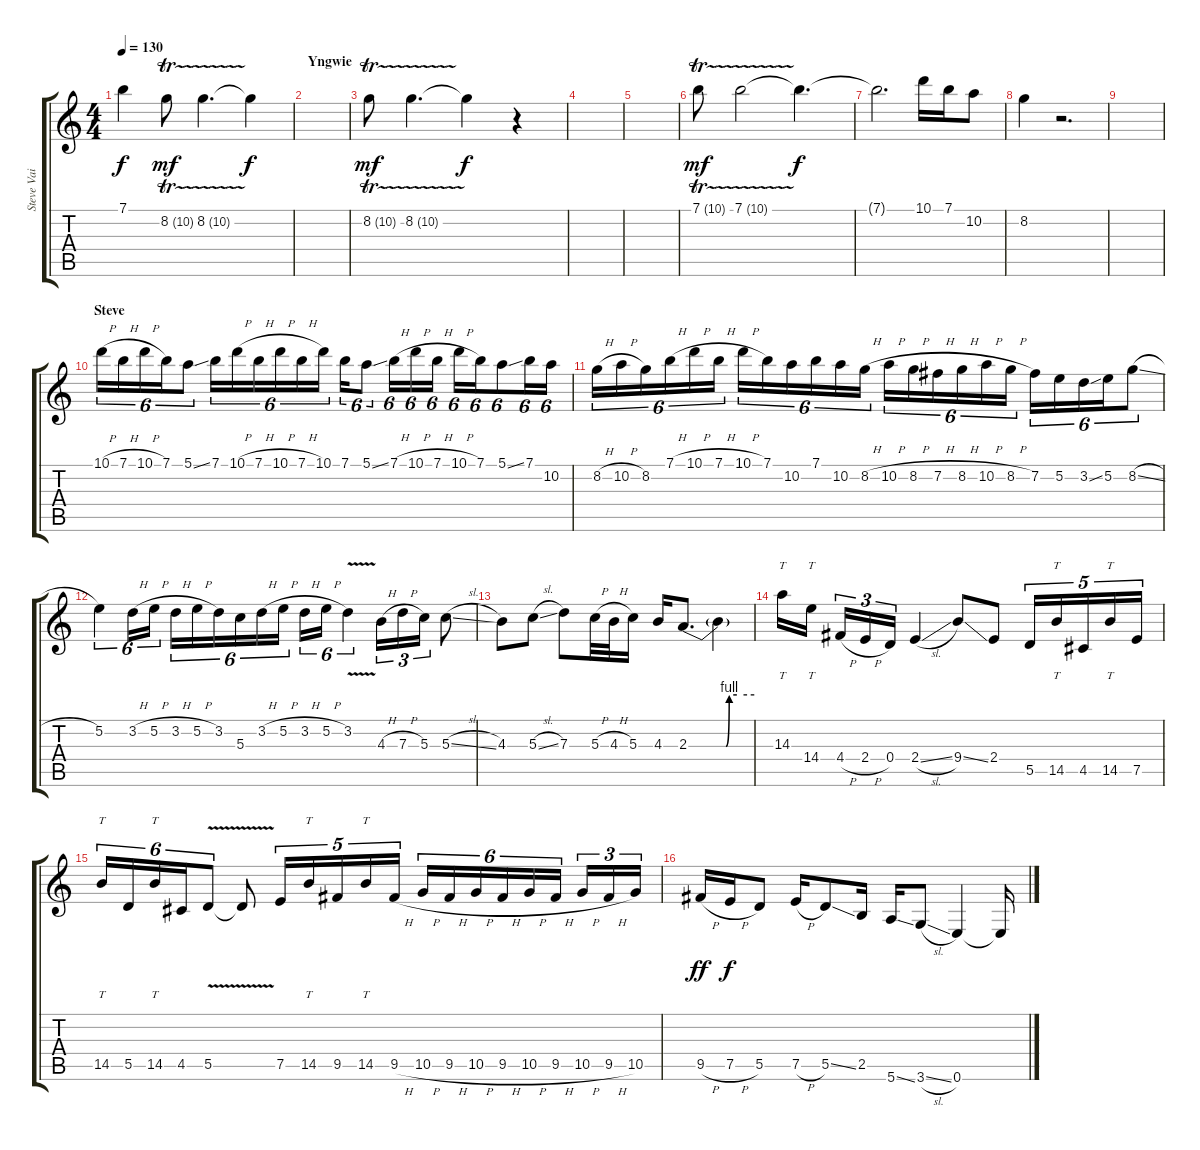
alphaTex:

\track ("Steve Vai" "Steve Vai") {instrument distortionguitar}
\staff {score tabs}
\tuning (E4 B3 G3 D3 A2 E2) {hide}
\ts (4 4)
\tempo 130
\clef g2
\ks c
7.1{t}.4{dy f} 8.2{tr (10 16)}.8{dy mf} 8.2{tr (10 32)}.4{d} 8.2{t}.4{dy f} |
\section ("" "Yngwie")
|
8.2{tr (10 16)}.8{dy mf} 8.2{tr (10 32)}.4{d} 8.2{t}.4{dy f} r.4 |
|
|
7.1{tr (10 16)}.8{dy mf} 7.1{tr (10 32)}.2 7.1{t}.4{d dy f} |
7.1{t}.2{d} 10.1.16 7.1.16 10.2.8 |
8.2.4 r.2{d} |
|
\section ("" "Steve")
10.1{h}.16{tu (6 4)} 7.1{h}.16{tu (6 4)} 10.1{h}.16{tu (6 4)} 7.1.16{tu (6 4)} 5.1{ss}.8{tu (6 4)} 7.1.16{tu (6 4)} 10.1{h}.16{tu (6 4)} 7.1{h}.16{tu (6 4)} 10.1{h}.16{tu (6 4)} 7.1{h}.16{tu (6 4)} 10.1.16{tu (6 4)} 7.1.16{tu (6 4)} 5.1{ss}.8{tu (6 4)} 7.1{h}.16{tu (6 4)} 10.1{h}.16{tu (6 4)} 7.1{h}.16{tu (6 4)} 10.1{h}.16{tu (6 4)} 7.1.16{tu (6 4)} 5.1{ss}.8{tu (6 4)} 7.1.16{tu (6 4)} 10.2.16{tu (6 4)} |
8.2{h}.16{tu (6 4)} 10.2{h}.16{tu (6 4)} 8.2.16{tu (6 4)} 7.1{h}.16{tu (6 4)} 10.1{h}.16{tu (6 4)} 7.1{h}.16{tu (6 4)} 10.1{h}.16{tu (6 4)} 7.1.16{tu (6 4)} 10.2.16{tu (6 4)} 7.1.16{tu (6 4)} 10.2.16{tu (6 4)} 8.2{h}.16{tu (6 4)} 10.2{h}.16{tu (6 4)} 8.2{h}.16{tu (6 4)} 7.2{h}.16{tu (6 4)} 8.2{h}.16{tu (6 4)} 10.2{h}.16{tu (6 4)} 8.2{h}.16{tu (6 4)} 7.2.16{tu (6 4)} 5.2.16{tu (6 4)} 3.2{ss}.16{tu (6 4)} 5.2.16{tu (6 4)} 8.2{sl}.8{tu (6 4)} |
5.2.4{tu (6 4)} 3.2{h}.16{tu (6 4)} 5.2{h}.16{tu (6 4)} 3.2{h}.16{tu (6 4)} 5.2{h}.16{tu (6 4)} 3.2.16{tu (6 4)} 5.3.16{tu (6 4)} 3.2{h}.16{tu (6 4)} 5.2{h}.16{tu (6 4)} 3.2{h}.16{tu (6 4)} 5.2{h}.16{tu (6 4)} 3.2{v}.4{tu (6 4)} 4.3{h}.16{tu (3 2)} 7.3{h}.16{tu (3 2)} 5.3.16{tu (3 2)} 5.3{sl}.8 |
4.3.8 5.3{sl}.8 7.3.8 5.3{h}.32 4.3{h}.32 5.3.16 4.3.16 2.3{be (custom 0 0 15 0 34 0 37 4 44 4 60 4)}.8{d} 2.3{t}.4 |
14.3.16{tt} 14.4.16{tt} 4.4{h}.16{tu (3 2)} 2.4{h}.16{tu (3 2)} 0.4.16{tu (3 2)} 2.4{sl}.4 9.4{ss}.8 2.4.8 5.5.16{tu (5 4)} 14.5.16{tt tu (5 4)} 4.5.16{tu (5 4)} 14.5.16{tt tu (5 4)} 7.5.16{tu (5 4)} |
14.5.16{tt tu (6 4)} 5.5.16{tu (6 4)} 14.5.16{tt tu (6 4)} 4.5.16{tu (6 4)} 5.5{v}.8{tu (6 4)} 5.5{t}.8 7.5.16{tu (5 4)} 14.5.16{tt tu (5 4)} 9.5.16{tu (5 4)} 14.5.16{tt tu (5 4)} 9.5{h}.16{tu (5 4)} 10.5{h}.16{tu (6 4)} 9.5{h}.16{tu (6 4)} 10.5{h}.16{tu (6 4)} 9.5{h}.16{tu (6 4)} 10.5{h}.16{tu (6 4)} 9.5{h}.16{tu (6 4)} 10.5{h}.16{tu (3 2)} 9.5{h}.16{tu (3 2)} 10.5.16{tu (3 2)} |
9.5{h}.16{dy ff} 7.5{h}.16{dy f} 5.5.8 7.5{h}.16 5.5{ss}.8 2.5.16 5.6{ss}.16 3.6{sl}.8 0.6.4 0.6{t}.16
